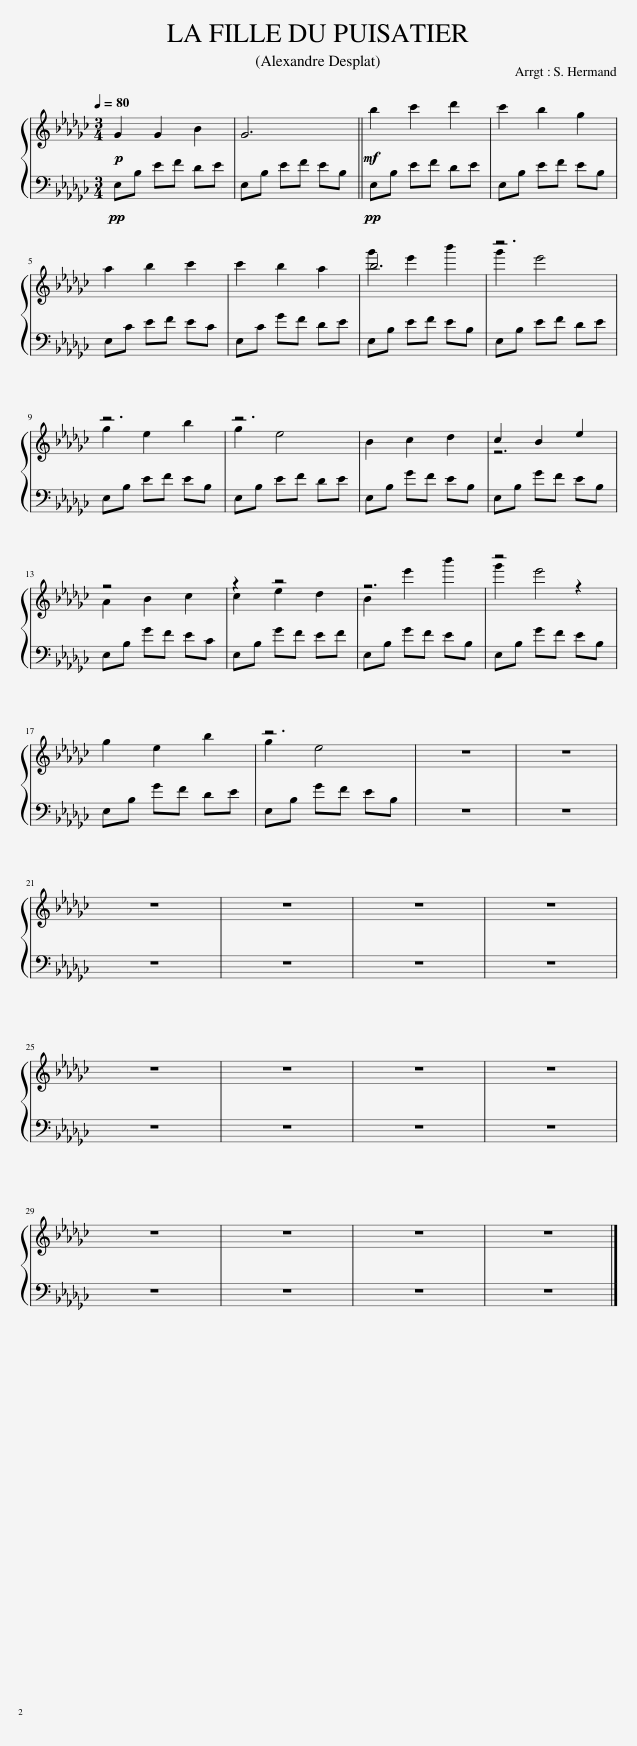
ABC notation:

X:1
%%score { ( 1 3 ) | 2 }
L:1/8
Q:1/4=80
M:3/4
I:linebreak $
K:Gb
V:1 treble
V:3 treble
V:2 bass
V:1
!p! G2 G2 B2 | G6 ||!mf! b2 c'2 d'2 | c'2 b2 g2 |$ a2 b2 c'2 | %5
 c'2 b2 a2 | b6 | z6 |$ z6 | z6 | %10
 B2 c2 d2 | c2 B2 e2 |$ z4 c2 | z2 z4 | z6 | %15
 z4 z2 |$ g2 e2 b2 | z6 | z6 | z6 |$ %20
 z6 | z6 | z6 | z6 |$ z6 | %25
 z6 | z6 | z6 |$ z6 | z6 | %30
 z6 | z6 |] %32
V:2
!pp! E,B, EF DE | E,B, EF EB, ||!pp! E,B, EF DE | E,B, EF EB, |$ E,C EF EC | %5
 E,C GF DE | E,B, EF EB, | E,B, EF DE |$ E,B, EF EB, | E,B, EF DE | %10
 E,B, GF EB, | E,B, GF EB, |$ E,B, GF EC | E,B, GF EF | E,B, GF EB, | %15
 E,B, GF EB, |$ E,B, GF DE | E,B, GF EB, | z6 | z6 |$ %20
 z6 | z6 | z6 | z6 |$ z6 | %25
 z6 | z6 | z6 |$ z6 | z6 | %30
 z6 | z6 |] %32
V:3
 x6 | x6 || x6 | x6 |$ x6 | %5
 x6 | g'2 e'2 b'2 | g'2 e'4 |$ g2 e2 b2 | g2 e4 | %10
 x6 | z6 |$ A2 B2 x2 | c2 e2 d2 | B2 e'2 b'2 | %15
 g'2 e'4 |$ x6 | g2 e4 | x6 | x6 |$ %20
 x6 | x6 | x6 | x6 |$ x6 | %25
 x6 | x6 | x6 |$ x6 | x6 | %30
 x6 | x6 |] %32
